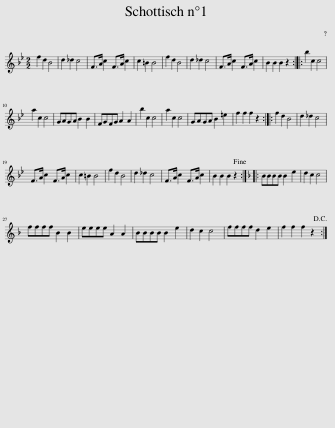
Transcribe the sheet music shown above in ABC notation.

X:1
L:1/8
M:2/2
I:linebreak $
K:Bb
V:1 treble
V:1
 f2 d2 B4 | d2 _d2 c4 | F>A c2 F>A c2 | c2 =B2 B4 | f2 d2 B4 | %5
 d2 _d2 c4 | F>A c2 F>A c2 | B2 B2 B2 z2 :: b2 c2 c4 |$ a2 c2 c4 | %10
 GAGA B2 B2 | FGFG A2 A2 | b2 c2 c4 | a2 c2 c4 | GAGA B2 =e2 | %15
 f2 f2 f2 z2 :: f2 d2 B4 | d2 _d2 c4 |$ F>A c2 F>A c2 | c2 =B2 B4 | %20
 f2 d2 B4 | d2 _d2 c4 | F>A c2 F>A c2 | B2 B2 B2 z2!fine! ::[K:F] BBBB B2 e2 | %25
 d2 c2 c4 |$ ffff B2 B2 | eeee A2 A2 | BBBB B2 e2 | d2 c2 c4 | %30
 ffff d2 e2 | f2 f2 f2 z2!D.C.! :| %32
